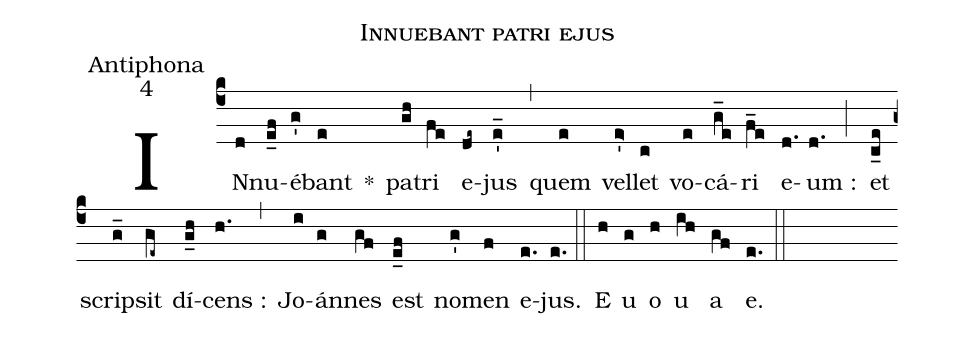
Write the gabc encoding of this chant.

name:Innuebant patri ejus;
office-part:Antiphona;
mode:4;
%%
(c4) IN(d)nu(e_f)é(g')bant(e) *() pa(gh)tri(fe) e(de~)jus(e'_) (,) quem(e) vel(e'>)let(c) vo(e)cá(g_e)ri(f_e) e(d.)um :(d.) (;) et(c_e) scri(g_)psit(ge~) dí(g_h)cens :(h.) (,) Jo(i)án(g)nes(gf) est(e_f) no(g')men(f) e(e.)jus.(e.) (::) E(h) u(g) o(h) u(ih) a(gf) e.(e.) (::)
